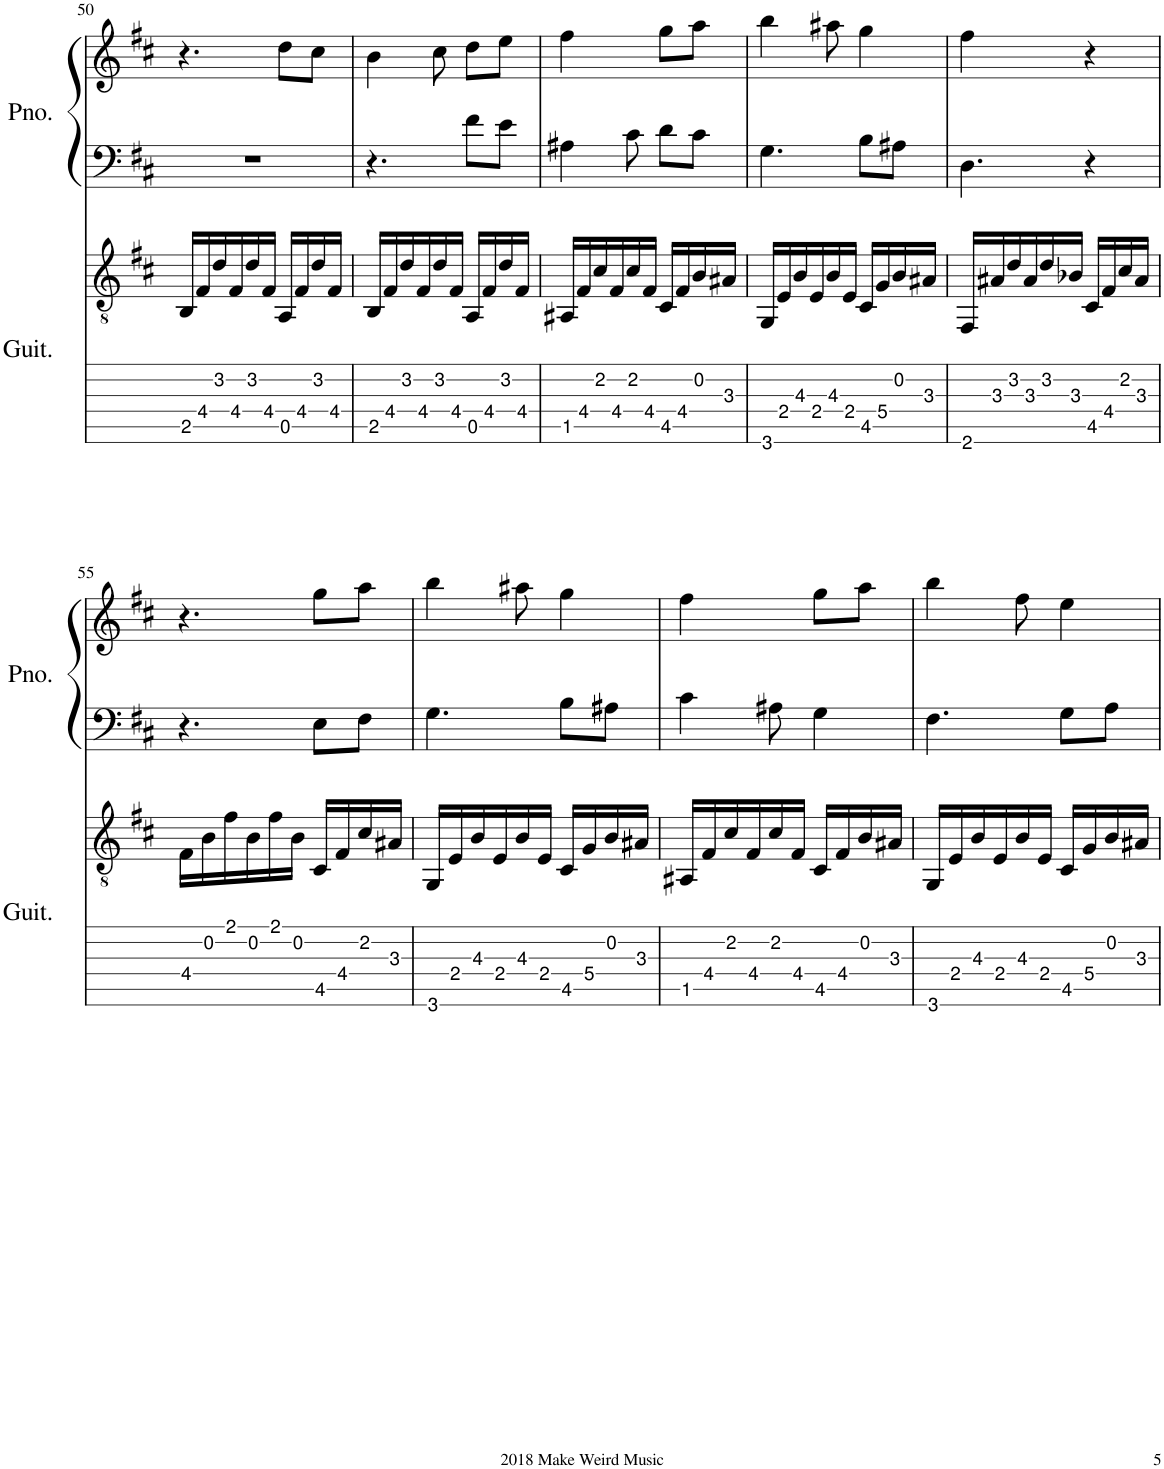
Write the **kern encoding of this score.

**kern	**kern	**kern	**kern
*part2	*part2	*part1	*part1
*staff4	*staff3	*staff2	*staff1
*I"Classical Guitar	*	*I"Piano	*
*I'Guit.	*	*I'Pno.	*
!!LO:PB:g=z
*	*clefGv2	*clefF4	*clefG2
*k[f#c#]	*k[f#c#]	*k[f#c#]	*k[f#c#]
*M5/8	*M5/8	*M5/8	*M5/8
=50	=50	=50	=50
16BBLL	16BB/LL	8%5r	4.r
16F#	16F#/	.	.
16d	16d/	.	.
16F#JJ	16F#/	.	.
16dLL	16d/	.	.
16F#	16F#/JJ	.	.
16AA	16AA/LL	.	8dd\L
16F#	16F#/	.	.
16d	16d/	.	8cc#\J
16F#JJ	16F#/JJ	.	.
=51	=51	=51	=51
16BBLL	16BB/LL	4.r	4b\
16F#	16F#/	.	.
16d	16d/	.	.
16F#JJ	16F#/	.	.
16dLL	16d/	.	8cc#\
16F#	16F#/JJ	.	.
16AA	16AA/LL	8f#\L	8dd\L
16F#	16F#/	.	.
16d	16d/	8e\J	8ee\J
16F#JJ	16F#/JJ	.	.
=52	=52	=52	=52
16AA#XLL	16AA#X/LL	4A#X\	4.ff#\
16F#	16F#/	.	.
16c#	16c#/	.	.
16F#JJ	16F#/	.	.
16c#LL	16c#/	8c#\	.
16F#	16F#/JJ	.	.
16C#	16C#/LL	8d\L	8gg\L
16F#	16F#/	.	.
16B	16B/	8c#\J	8aa\J
16A#XJJ	16A#X/JJ	.	.
=53	=53	=53	=53
16GGLL	16GG/LL	4.G\	4bb\
16E	16E/	.	.
16B	16B/	.	.
16EJJ	16E/	.	.
16BLL	16B/	.	8aa#X\
16E	16E/JJ	.	.
16C#	16C#/LL	8B\L	4gg\
16G	16G/	.	.
16B	16B/	8A#X\J	.
16A#XJJ	16A#X/JJ	.	.
=54	=54	=54	=54
16FF#LL	16FF#/LL	4.D\	4.ff#\
16A#X	16A#X/	.	.
16d	16d/	.	.
16A#JJ	16A#/	.	.
16dLL	16d/	.	.
16B-X	16B-X/JJ	.	.
16C#	16C#/LL	4r	4r
16F#	16F#/	.	.
16c#	16c#/	.	.
16A#JJ	16A#/JJ	.	.
!!LO:LB:g=z
=55	=55	=55	=55
16F#LL	16F#\LL	4.r	4.r
16B	16B\	.	.
16f#	16f#\	.	.
16BJJ	16B\	.	.
16f#LL	16f#\	.	.
16B	16B\JJ	.	.
16C#	16C#/LL	8E\L	8gg\L
16F#	16F#/	.	.
16c#	16c#/	8F#\J	8aa\J
16A#XJJ	16A#X/JJ	.	.
=56	=56	=56	=56
16GGLL	16GG/LL	4.G\	4bb\
16E	16E/	.	.
16B	16B/	.	.
16EJJ	16E/	.	.
16BLL	16B/	.	8aa#X\
16E	16E/JJ	.	.
16C#	16C#/LL	8B\L	4gg\
16G	16G/	.	.
16B	16B/	8A#X\J	.
16A#XJJ	16A#X/JJ	.	.
=57	=57	=57	=57
16AA#XLL	16AA#X/LL	4c#\	4.ff#\
16F#	16F#/	.	.
16c#	16c#/	.	.
16F#JJ	16F#/	.	.
16c#LL	16c#/	8A#X\	.
16F#	16F#/JJ	.	.
16C#	16C#/LL	4G\	8gg\L
16F#	16F#/	.	.
16B	16B/	.	8aa\J
16A#XJJ	16A#X/JJ	.	.
=58	=58	=58	=58
16GGLL	16GG/LL	4.F#\	4bb\
16E	16E/	.	.
16B	16B/	.	.
16EJJ	16E/	.	.
16BLL	16B/	.	8ff#\
16E	16E/JJ	.	.
16C#	16C#/LL	8G\L	4ee\
16G	16G/	.	.
16B	16B/	8A\J	.
16A#XJJ	16A#X/JJ	.	.
=	=	=	=
*-	*-	*-	*-
